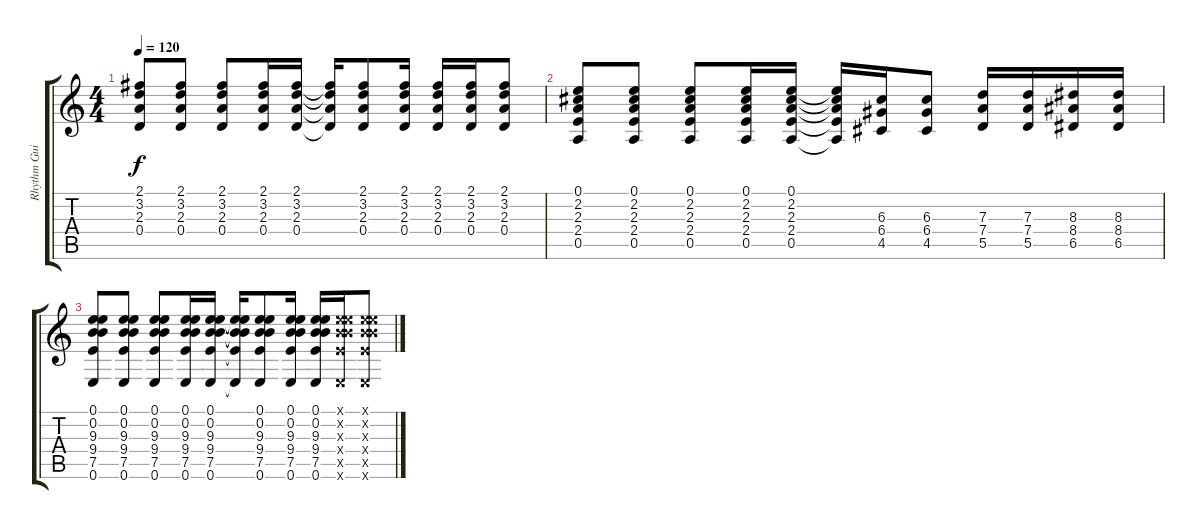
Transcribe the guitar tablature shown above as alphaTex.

\track ("Rhythm Guitar" "Rhythm Gui") {instrument acousticguitarsteel}
\staff {score tabs}
\tuning (E4 B3 G3 D3 A2 E2) {hide}
\ts (4 4)
\tempo 120
\clef g2
\ks c
(2.1 3.2 2.3 0.4).8{dy f} (2.1 3.2 2.3 0.4).8 (2.1 3.2 2.3 0.4).8 (2.1 3.2 2.3 0.4).16 (2.1 3.2 2.3 0.4).16 (2.1{t} 3.2{t} 2.3{t} 0.4{t}).16 (2.1 3.2 2.3 0.4).8 (2.1 3.2 2.3 0.4).16 (2.1 3.2 2.3 0.4).16 (2.1 3.2 2.3 0.4).16 (2.1 3.2 2.3 0.4).8 |
(0.1 2.2 2.3 2.4 0.5).8{volume 0} (0.1 2.2 2.3 2.4 0.5).8 (0.1 2.2 2.3 2.4 0.5).8 (0.1 2.2 2.3 2.4 0.5).16 (0.1 2.2 2.3 2.4 0.5).16 (0.1{t} 2.2{t} 2.3{t} 2.4{t} 0.5{t}).16 (6.3 6.4 4.5).16 (6.3 6.4 4.5).8 (7.3 7.4 5.5).16 (7.3 7.4 5.5).16 (8.3 8.4 6.5).16 (8.3 8.4 6.5).16 |
(0.1 0.2 9.3 9.4 7.5 0.6).8 (0.1 0.2 9.3 9.4 7.5 0.6).8 (0.1 0.2 9.3 9.4 7.5 0.6).8 (0.1 0.2 9.3 9.4 7.5 0.6).16 (0.1 0.2 9.3 9.4 7.5 0.6).16 (0.1{t} 0.2{t} 9.3{t} 9.4{t} 7.5{t} 0.6{t}).16 (0.1 0.2 9.3 9.4 7.5 0.6).8 (0.1 0.2 9.3 9.4 7.5 0.6).16 (0.1 0.2 9.3 9.4 7.5 0.6).16 (0.1{x} 0.2{x} 9.3{x} 9.4{x} 7.5{x} 0.6{x}).16 (0.1{x} 0.2{x} 9.3{x} 9.4{x} 7.5{x} 0.6{x}).8
